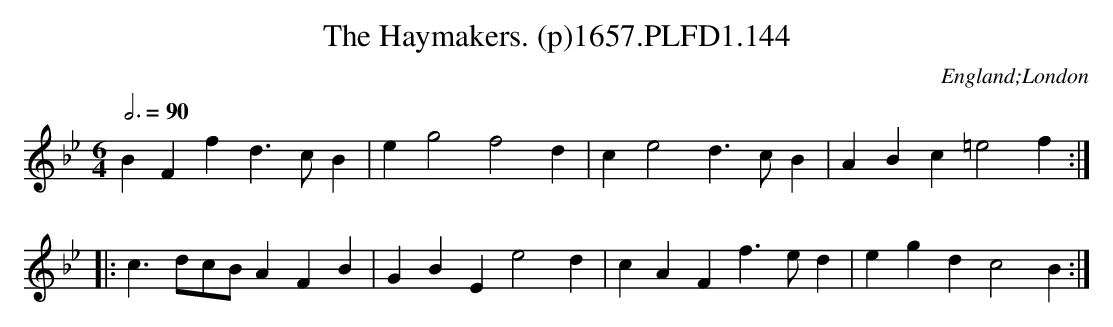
X:1
T:Haymakers. (p)1657.PLFD1.144, The
M:6/4
L:1/4
Q:3/4=90
O:England;London
K:Bb
BFfd>cB|eg2f2d|ce2d>cB|ABc=e2f:|
|:c>dc/B/AFB|GBEe2d|cAFf>ed|egdc2B:|
